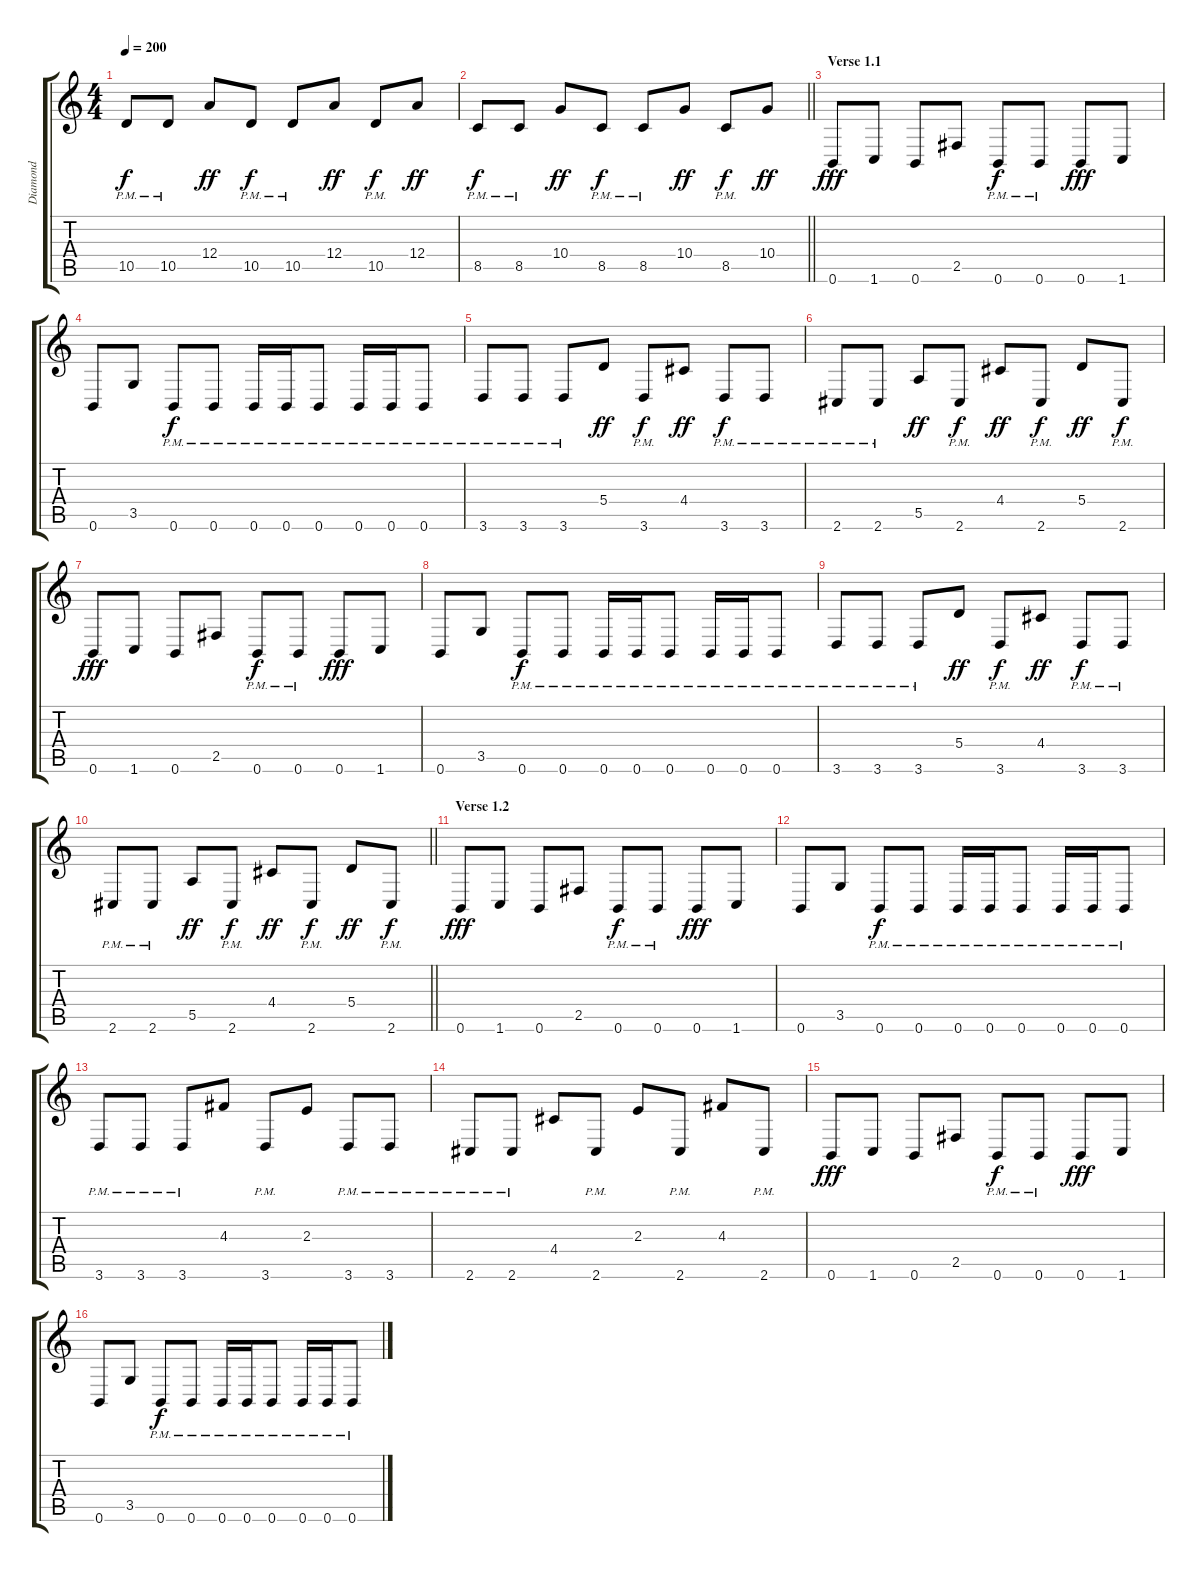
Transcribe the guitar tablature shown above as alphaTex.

\track ("Diamond" "Diamond") {instrument distortionguitar}
\staff {score tabs}
\tuning (B3 Gb3 D3 A2 E2 B1) {hide}
\ts (4 4)
\tempo 200
\clef g2
\ks c
10.5{pm}.8{dy f} 10.5{pm}.8 12.4.8{dy ff} 10.5{pm}.8{dy f} 10.5{pm}.8 12.4.8{dy ff} 10.5{pm}.8{dy f} 12.4.8{dy ff} |
\barLineRight lightlight
8.5{pm}.8{dy f} 8.5{pm}.8 10.4.8{dy ff} 8.5{pm}.8{dy f} 8.5{pm}.8 10.4.8{dy ff} 8.5{pm}.8{dy f} 10.4.8{dy ff} |
\section ("" "Verse 1.1")
0.6.8{dy fff} 1.6.8 0.6.8 2.5.8 0.6{pm}.8{dy f} 0.6{pm}.8 0.6.8{dy fff} 1.6.8 |
0.6.8 3.5.8 0.6{pm}.8{dy f} 0.6{pm}.8 0.6{pm}.16 0.6{pm}.16 0.6{pm}.8 0.6{pm}.16 0.6{pm}.16 0.6{pm}.8 |
3.6{pm}.8 3.6{pm}.8 3.6{pm}.8 5.4.8{dy ff} 3.6{pm}.8{dy f} 4.4.8{dy ff} 3.6{pm}.8{dy f} 3.6{pm}.8 |
2.6{pm}.8 2.6{pm}.8 5.5.8{dy ff} 2.6{pm}.8{dy f} 4.4.8{dy ff} 2.6{pm}.8{dy f} 5.4.8{dy ff} 2.6{pm}.8{dy f} |
0.6.8{dy fff} 1.6.8 0.6.8 2.5.8 0.6{pm}.8{dy f} 0.6{pm}.8 0.6.8{dy fff} 1.6.8 |
0.6.8 3.5.8 0.6{pm}.8{dy f} 0.6{pm}.8 0.6{pm}.16 0.6{pm}.16 0.6{pm}.8 0.6{pm}.16 0.6{pm}.16 0.6{pm}.8 |
3.6{pm}.8 3.6{pm}.8 3.6{pm}.8 5.4.8{dy ff} 3.6{pm}.8{dy f} 4.4.8{dy ff} 3.6{pm}.8{dy f} 3.6{pm}.8 |
\barLineRight lightlight
2.6{pm}.8 2.6{pm}.8 5.5.8{dy ff} 2.6{pm}.8{dy f} 4.4.8{dy ff} 2.6{pm}.8{dy f} 5.4.8{dy ff} 2.6{pm}.8{dy f} |
\section ("" "Verse 1.2")
0.6.8{dy fff} 1.6.8 0.6.8 2.5.8 0.6{pm}.8{dy f} 0.6{pm}.8 0.6.8{dy fff} 1.6.8 |
0.6.8 3.5.8 0.6{pm}.8{dy f} 0.6{pm}.8 0.6{pm}.16 0.6{pm}.16 0.6{pm}.8 0.6{pm}.16 0.6{pm}.16 0.6{pm}.8 |
3.6{pm}.8 3.6{pm}.8 3.6{pm}.8 4.3.8 3.6{pm}.8 2.3.8 3.6{pm}.8 3.6{pm}.8 |
2.6{pm}.8 2.6{pm}.8 4.4.8 2.6{pm}.8 2.3.8 2.6{pm}.8 4.3.8 2.6{pm}.8 |
0.6.8{dy fff} 1.6.8 0.6.8 2.5.8 0.6{pm}.8{dy f} 0.6{pm}.8 0.6.8{dy fff} 1.6.8 |
0.6.8 3.5.8 0.6{pm}.8{dy f} 0.6{pm}.8 0.6{pm}.16 0.6{pm}.16 0.6{pm}.8 0.6{pm}.16 0.6{pm}.16 0.6{pm}.8
